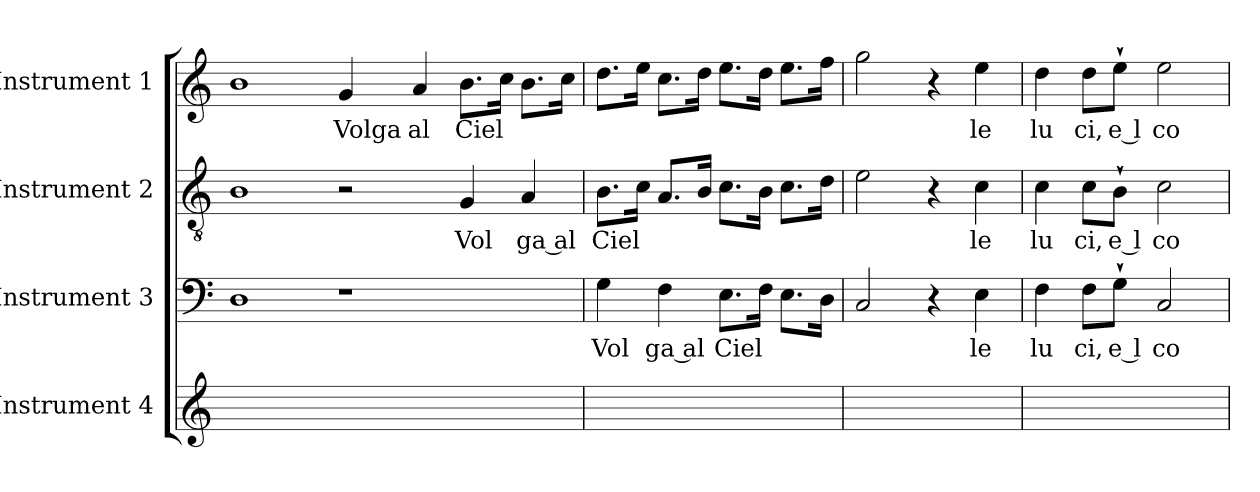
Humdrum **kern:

**kern	**kern	**text	**kern	**text	**kern	**text
*part4	*part3	*part3	*part2	*part2	*part1	*part1
*staff4	*staff3	*staff3	*staff2	*staff2	*staff1	*staff1
*I"Instrument 4	*I"Instrument 3	*	*I"Instrument 2	*	*I"Instrument 1	*
*clefG2	*clefF4	*	*clefGv2	*	*clefG2	*
*k[]	*k[]	*	*k[]	*	*k[]	*
=1	=1	=1	=1	=1	=1	=1
1ryy	1D	.	1B	.	1b	.
!	!	!	!	!	!	!LO:LY:b
1ryy	1r	.	2r	.	4g/	Volga
!	!	!	!	!	!	!LO:LY:b
.	.	.	.	.	4a/	al
!	!	!	!	!LO:LY:b	!	!LO:LY:b
.	.	.	4G/	Vol	8.b\L	Ciel
.	.	.	.	.	16cc\Jk	.
!	!	!	!	!LO:LY:b	!	!
.	.	.	4A/	ga al	8.b\L	.
.	.	.	.	.	16cc\Jk	.
=2	=2	=2	=2	=2	=2	=2
!	!	!LO:LY:b	!	!LO:LY:b	!	!
1ryy	4G\	Vol	8.B\L	Ciel	8.dd\L	.
.	.	.	16c\Jk	.	16ee\Jk	.
!	!	!LO:LY:b	!	!	!	!
.	4F\	ga al	8.A/L	.	8.cc\L	.
.	.	.	16B/Jk	.	16dd\Jk	.
!	!	!LO:LY:b	!	!	!	!
.	8.E\L	Ciel	8.c\L	.	8.ee\L	.
.	16F\Jk	.	16B\Jk	.	16dd\Jk	.
.	8.E\L	.	8.c\L	.	8.ee\L	.
.	16D\Jk	.	16d\Jk	.	16ff\Jk	.
=3	=3	=3	=3	=3	=3	=3
1ryy	2C/	.	2e\	.	2gg\	.
.	4r	.	4r	.	4r	.
!	!	!LO:LY:b	!	!LO:LY:b	!	!LO:LY:b
.	4E\	le	4c\	le	4ee\	le
=4	=4	=4	=4	=4	=4	=4
!	!	!LO:LY:b	!	!LO:LY:b	!	!LO:LY:b
1ryy	4F\	lu	4c\	lu	4dd\	lu
!	!	!LO:LY:b	!	!LO:LY:b	!	!LO:LY:b
.	8F\L	ci,	8c\L	ci,	8dd\L	ci,
!	!	!LO:LY:b	!	!LO:LY:b	!	!LO:LY:b
.	8G`<\J	e l	8B`<\J	e l	8ee`<\J	e l
!	!	!LO:LY:b	!	!LO:LY:b	!	!LO:LY:b
.	2C/	co	2c\	co	2ee\	co
=	=	=	=	=	=	=
*-	*-	*-	*-	*-	*-	*-
